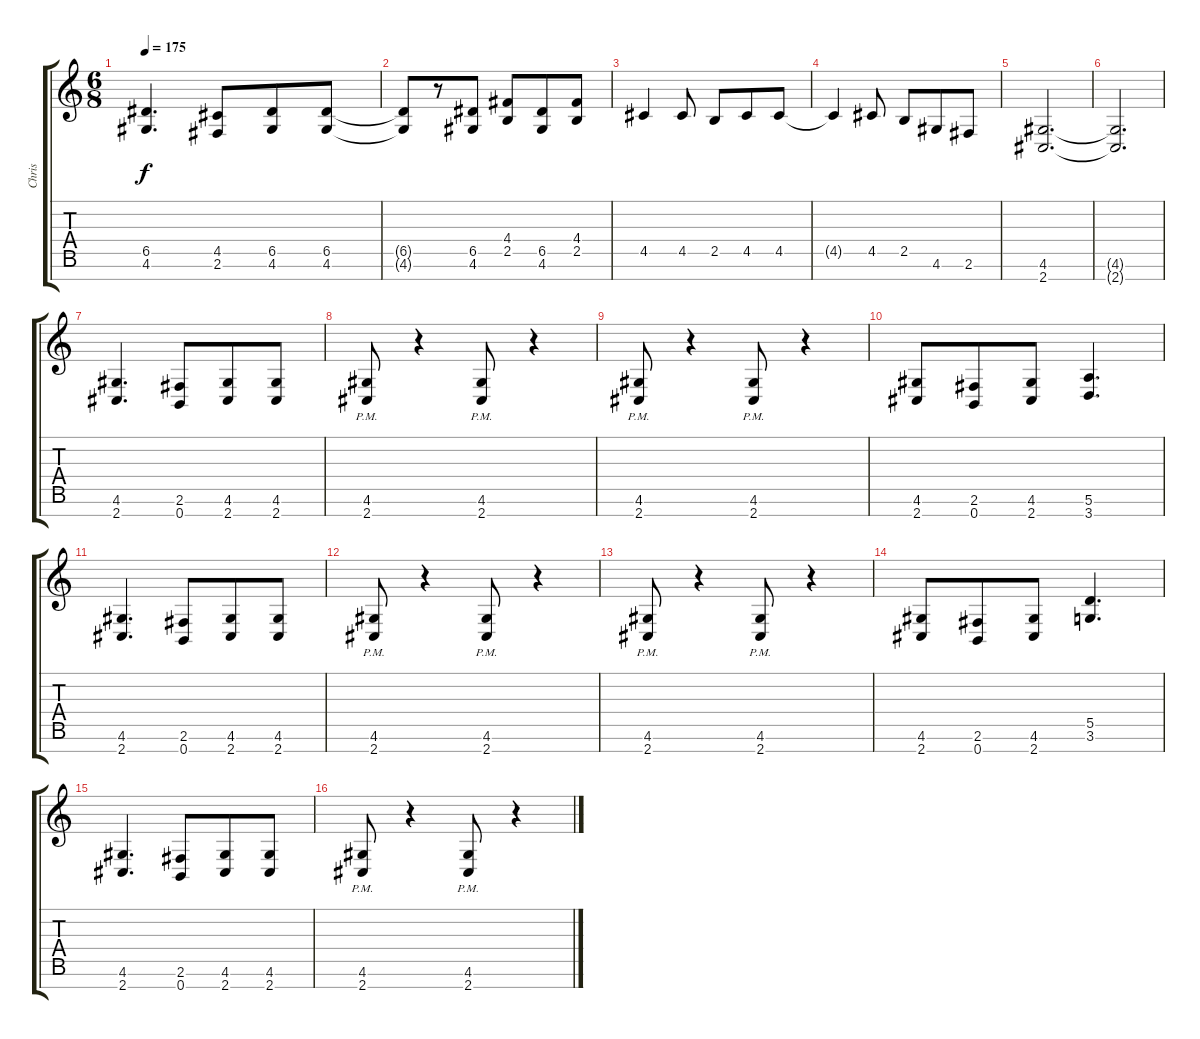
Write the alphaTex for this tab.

\track ("Chris" "Chris") {instrument overdrivenguitar}
\staff {score tabs}
\tuning (E4 B3 G3 D3 A2 E2 B1) {hide}
\ts (6 8)
\tempo 175
\clef g2
\ks c
(6.5 4.6).4{d dy f} (4.5 2.6).8 (6.5 4.6).8 (6.5 4.6).8 |
(6.5{t} 4.6{t}).8 r.8 (6.5 4.6).8 (4.4 2.5).8 (6.5 4.6).8 (4.4 2.5).8 |
4.5.4 4.5.8 2.5.8 4.5.8 4.5.8 |
4.5{t}.4 4.5.8 2.5.8 4.6.8 2.6.8 |
(4.6 2.7).2{d} |
(4.6{t} 2.7{t}).2{d} |
(4.6 2.7).4{d} (2.6 0.7).8 (4.6 2.7).8 (4.6 2.7).8 |
(4.6{pm} 2.7).8 r.4 (4.6{pm} 2.7).8 r.4 |
(4.6{pm} 2.7).8 r.4 (4.6{pm} 2.7).8 r.4 |
(4.6 2.7).8 (2.6 0.7).8 (4.6 2.7).8 (5.6 3.7).4{d} |
(4.6 2.7).4{d} (2.6 0.7).8 (4.6 2.7).8 (4.6 2.7).8 |
(4.6{pm} 2.7).8 r.4 (4.6{pm} 2.7).8 r.4 |
(4.6{pm} 2.7).8 r.4 (4.6{pm} 2.7).8 r.4 |
(4.6 2.7).8 (2.6 0.7).8 (4.6 2.7).8 (5.5 3.6).4{d} |
(4.6 2.7).4{d} (2.6 0.7).8 (4.6 2.7).8 (4.6 2.7).8 |
(4.6{pm} 2.7).8 r.4 (4.6{pm} 2.7).8 r.4
